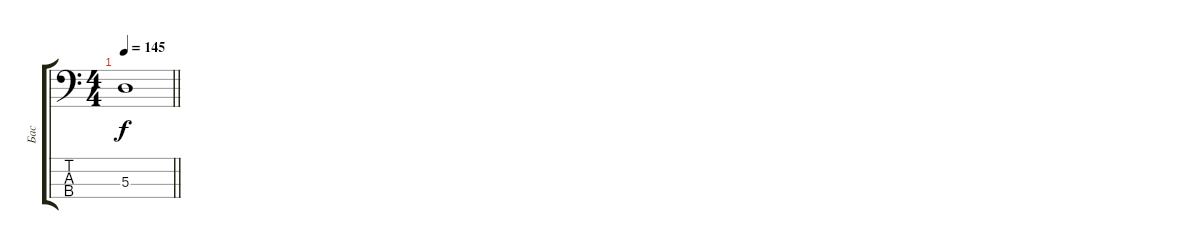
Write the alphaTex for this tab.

\track ("Бас" "Бас") {instrument electricbassfinger}
\staff {score tabs}
\tuning (G2 D2 A1 E1) {hide}
\ts (4 4)
\tempo 145
\clef f4
\barLineRight lightlight
\ks c
5.3{t}.1{dy f}
